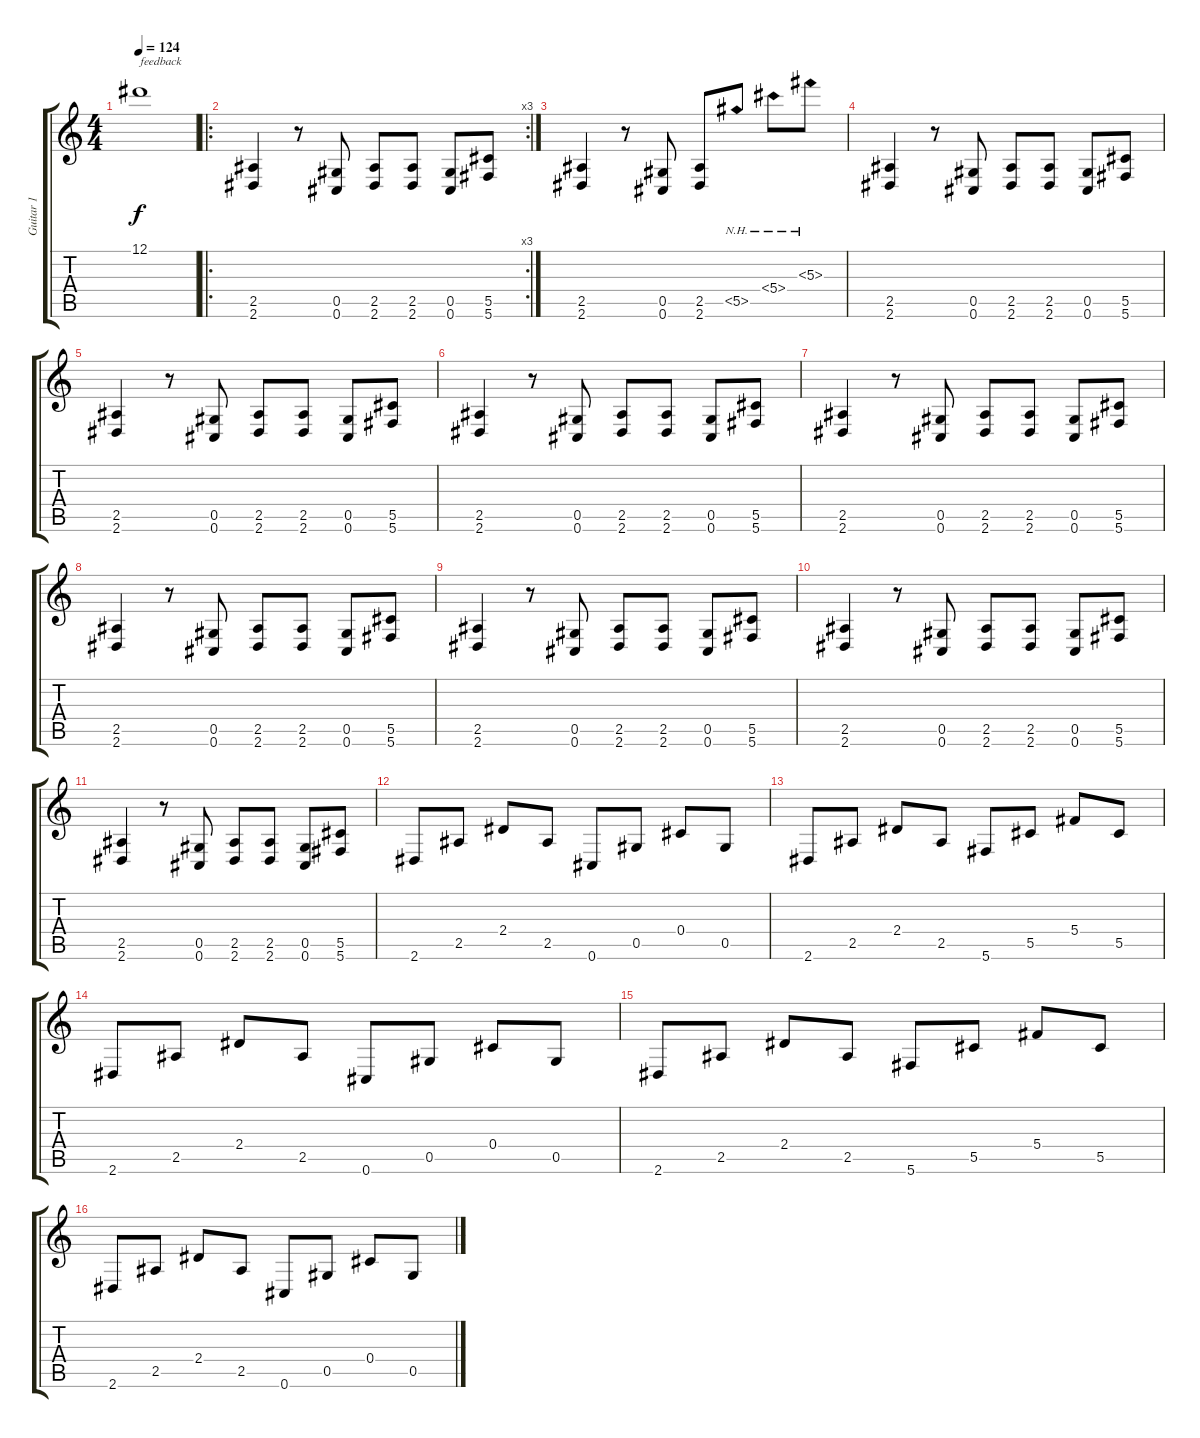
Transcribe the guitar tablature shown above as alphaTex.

\track ("Guitar 1" "Guitar 1") {instrument distortionguitar}
\staff {score tabs}
\tuning (Eb4 Bb3 Gb3 Db3 Ab2 Db2) {hide}
\ts (4 4)
\tempo 124
\clef g2
\ks c
12.1.1{txt "feedback" dy f instrument distortionguitar} |
\ro
\rc 3
(2.5 2.6).4 r.8 (0.5 0.6).8 (2.5 2.6).8 (2.5 2.6).8 (0.5 0.6).8 (5.5 5.6).8 |
(2.5 2.6).4 r.8 (0.5 0.6).8 (2.5 2.6).8 5.5{nh}.8 5.4{nh}.8 5.3{nh}.8 |
(2.5 2.6).4 r.8 (0.5 0.6).8 (2.5 2.6).8 (2.5 2.6).8 (0.5 0.6).8 (5.5 5.6).8 |
(2.5 2.6).4 r.8 (0.5 0.6).8 (2.5 2.6).8 (2.5 2.6).8 (0.5 0.6).8 (5.5 5.6).8 |
(2.5 2.6).4 r.8 (0.5 0.6).8 (2.5 2.6).8 (2.5 2.6).8 (0.5 0.6).8 (5.5 5.6).8 |
(2.5 2.6).4 r.8 (0.5 0.6).8 (2.5 2.6).8 (2.5 2.6).8 (0.5 0.6).8 (5.5 5.6).8 |
(2.5 2.6).4 r.8 (0.5 0.6).8 (2.5 2.6).8 (2.5 2.6).8 (0.5 0.6).8 (5.5 5.6).8 |
(2.5 2.6).4 r.8 (0.5 0.6).8 (2.5 2.6).8 (2.5 2.6).8 (0.5 0.6).8 (5.5 5.6).8 |
(2.5 2.6).4 r.8 (0.5 0.6).8 (2.5 2.6).8 (2.5 2.6).8 (0.5 0.6).8 (5.5 5.6).8 |
(2.5 2.6).4 r.8 (0.5 0.6).8 (2.5 2.6).8 (2.5 2.6).8 (0.5 0.6).8 (5.5 5.6).8 |
2.6.8 2.5.8 2.4.8 2.5.8 0.6.8 0.5.8 0.4.8 0.5.8 |
2.6.8 2.5.8 2.4.8 2.5.8 5.6.8 5.5.8 5.4.8 5.5.8 |
2.6.8 2.5.8 2.4.8 2.5.8 0.6.8 0.5.8 0.4.8 0.5.8 |
2.6.8 2.5.8 2.4.8 2.5.8 5.6.8 5.5.8 5.4.8 5.5.8 |
2.6.8 2.5.8 2.4.8 2.5.8 0.6.8 0.5.8 0.4.8 0.5.8
